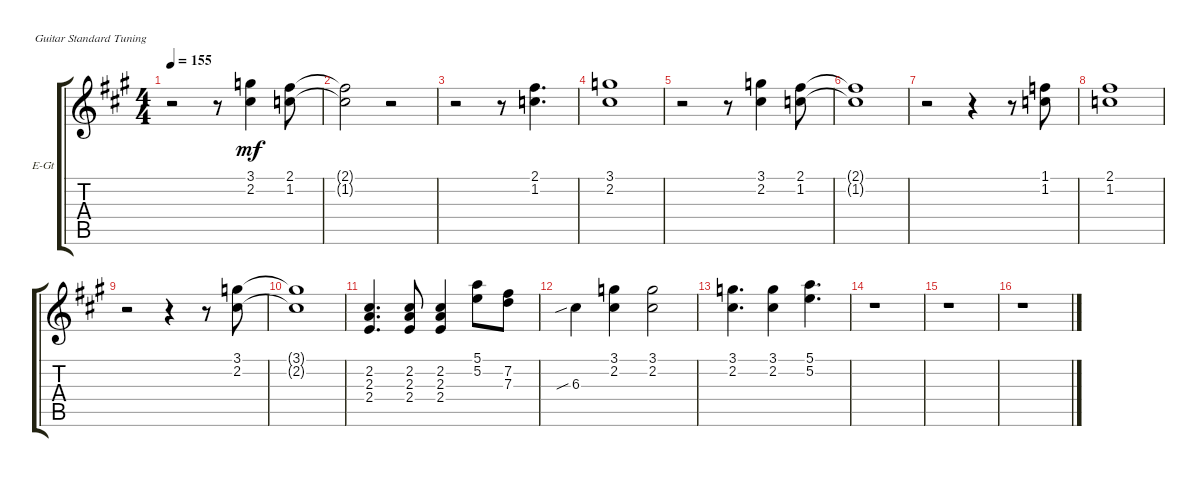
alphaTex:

\defaultSystemsLayout 4
\bracketExtendMode groupsimilarinstruments
\firstSystemTrackNameOrientation horizontal
\otherSystemsTrackNameOrientation horizontal
\track ("Jimmy Page (Solo and Fills)" "E-Gt") {instrument overdrivenguitar}
\staff {score tabs}
\tuning (E4 B3 G3 D3 A2 E2)
\ts (4 4)
\tempo 155
\clef g2
\ks a
r.2{dy mf} r.8 (3.1 2.2).4 (2.1 1.2).8 |
(1.2{t} 2.1{t}).2 r.2 |
r.2 r.8 (2.1 1.2).4{d} |
(2.2 3.1).1 |
r.2 r.8 (3.1 2.2).4 (2.1 1.2).8 |
(1.2{t} 2.1{t}).1 |
r.2 r.4 r.8 (1.1 1.2).8 |
(1.2 2.1).1 |
r.2 r.4 r.8 (3.1 2.2).8 |
(3.1{t} 2.2{t}).1 |
(2.2 2.3 2.4).4{d} (2.4 2.3 2.2).8 (2.2 2.3 2.4).4 (5.1 5.2).8 (7.2 7.3).8 |
6.3{sib}.4 (3.1 2.2).4 (2.2 3.1).2 |
(3.1 2.2).4{d} (3.1 2.2).4 (5.1 5.2).4{d} |
r.1 |
r.1 |
r.1
